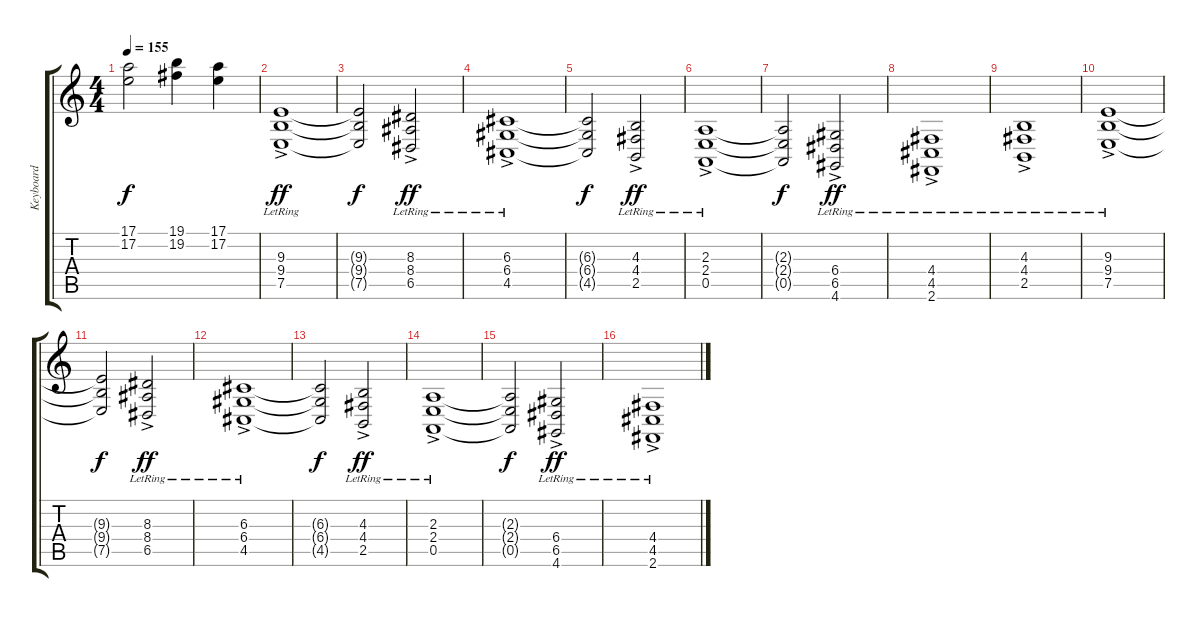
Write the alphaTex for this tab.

\track ("Keyboard" "Keyboard") {instrument pad6metallic}
\staff {score tabs}
\tuning (E4 B3 G3 D3 A2 E2) {hide}
\ts (4 4)
\tempo 155
\clef g2
\ks c
(17.1 17.2).2{dy f} (19.1 19.2).4 (17.1 17.2).4 |
(9.3{ac lr} 9.4{ac lr} 7.5{ac lr}).1{dy ff instrument pad6metallic} |
(9.3{t} 9.4{t} 7.5{t}).2{dy f} (8.3{ac lr} 8.4{ac lr} 6.5{ac lr}).2{dy ff} |
(6.3{ac lr} 6.4{ac lr} 4.5{ac lr}).1 |
(6.3{t} 6.4{t} 4.5{t}).2{dy f} (4.3{ac lr} 4.4{ac lr} 2.5{ac lr}).2{dy ff} |
(2.3{ac lr} 2.4{ac lr} 0.5{ac lr}).1 |
(2.3{t} 2.4{t} 0.5{t}).2{dy f} (6.4{ac lr} 6.5{ac lr} 4.6{ac lr}).2{dy ff} |
(4.4{ac lr} 4.5{ac lr} 2.6{ac lr}).1 |
(4.3{ac lr} 4.4{ac lr} 2.5{ac lr}).1 |
(9.3{ac lr} 9.4{ac lr} 7.5{ac lr}).1 |
(9.3{t} 9.4{t} 7.5{t}).2{dy f} (8.3{ac lr} 8.4{ac lr} 6.5{ac lr}).2{dy ff} |
(6.3{ac lr} 6.4{ac lr} 4.5{ac lr}).1 |
(6.3{t} 6.4{t} 4.5{t}).2{dy f} (4.3{ac lr} 4.4{ac lr} 2.5{ac lr}).2{dy ff} |
(2.3{ac lr} 2.4{ac lr} 0.5{ac lr}).1 |
(2.3{t} 2.4{t} 0.5{t}).2{dy f} (6.4{ac lr} 6.5{ac lr} 4.6{ac lr}).2{dy ff} |
(4.4{ac lr} 4.5{ac lr} 2.6{ac lr}).1
